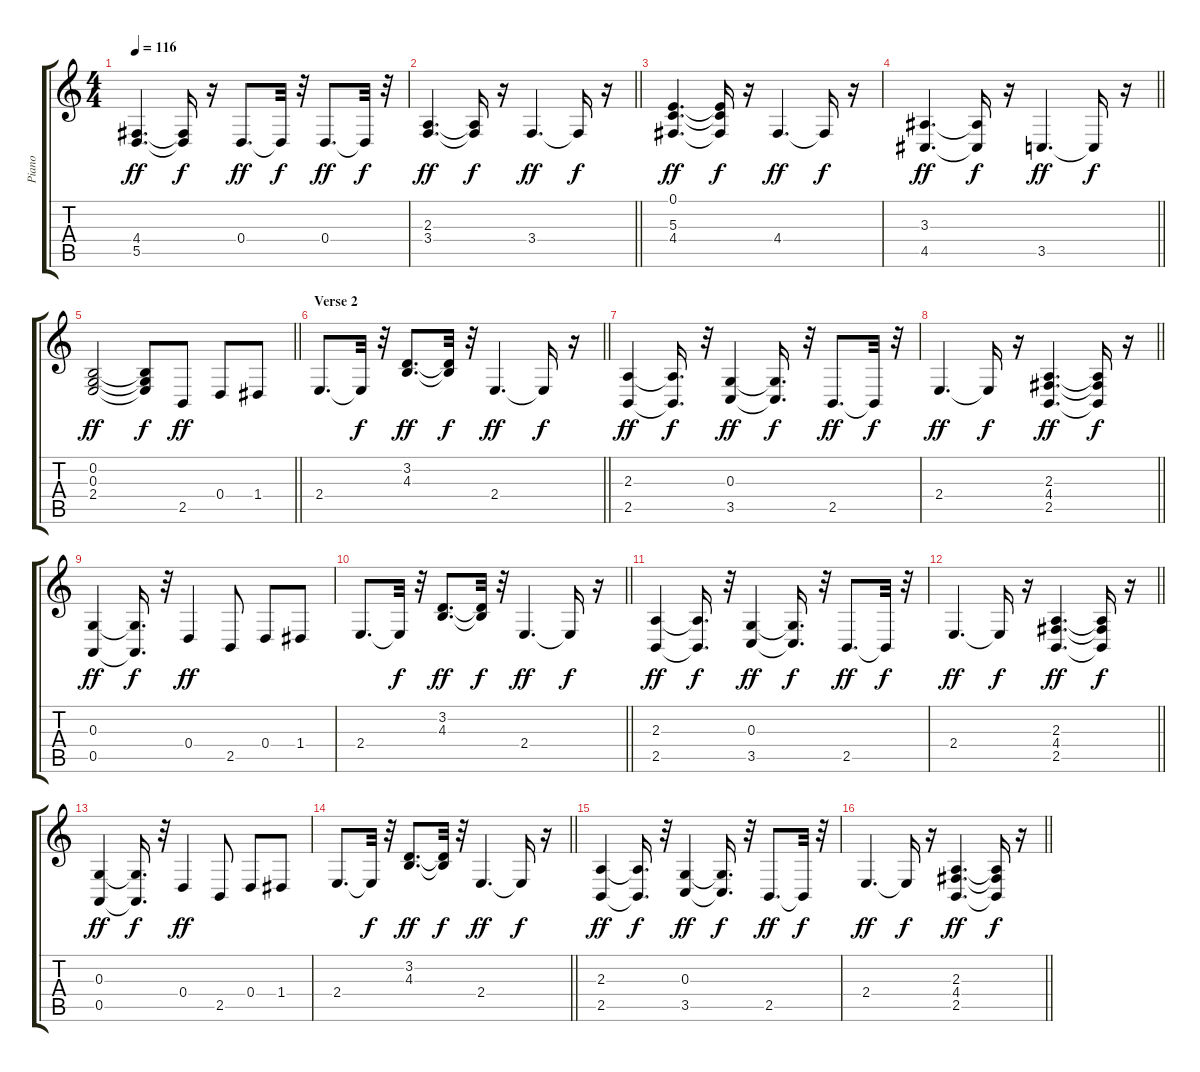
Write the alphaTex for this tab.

\track ("Piano" "Piano") {instrument acousticgrandpiano}
\staff {score tabs}
\tuning (E4 B3 G3 D3 A2 E2) {hide}
\ts (4 4)
\tempo 116
\clef g2
\ks c
(4.4 5.5).4{d dy ff} (4.4{t} 5.5{t}).16{dy f} r.16 0.4.8{d dy ff} 0.4{t}.32{dy f} r.32 0.4.8{d dy ff} 0.4{t}.32{dy f} r.32 |
\barLineRight lightlight
(2.3 3.4).4{d dy ff} (2.3{t} 3.4{t}).16{dy f} r.16 3.4.4{d dy ff} 3.4{t}.16{dy f} r.16 |
(0.1 5.3 4.4).4{d dy ff} (0.1{t} 5.3{t} 4.4{t}).16{dy f} r.16 4.4.4{d dy ff} 4.4{t}.16{dy f} r.16 |
\barLineRight lightlight
(3.3 4.5).4{d dy ff} (3.3{t} 4.5{t}).16{dy f} r.16 3.5.4{d dy ff} 3.5{t}.16{dy f} r.16 |
\barLineRight lightlight
(0.2 0.3 2.4).2{dy ff} (0.2{t} 0.3{t} 2.4{t}).8{dy f} 2.5.8{dy ff} 0.4.8 1.4.8 |
\section ("" "Verse 2")
\barLineRight lightlight
2.4.8{d} 2.4{t}.32{dy f} r.32 (3.2 4.3).8{d dy ff} (3.2{t} 4.3{t}).32{dy f} r.32 2.4.4{d dy ff} 2.4{t}.16{dy f} r.16 |
(2.3 2.5).4{dy ff} (2.3{t} 2.5{t}).16{d dy f} r.32 (0.3 3.5).4{dy ff} (0.3{t} 3.5{t}).16{d dy f} r.32 2.5.8{d dy ff} 2.5{t}.32{dy f} r.32 |
\barLineRight lightlight
2.4.4{d dy ff} 2.4{t}.16{dy f} r.16 (2.3 4.4 2.5).4{d dy ff} (2.3{t} 4.4{t} 2.5{t}).16{dy f} r.16 |
(0.3 0.5).4{dy ff} (0.3{t} 0.5{t}).16{d dy f} r.32 0.4.4{dy ff} 2.5.8 0.4.8 1.4.8 |
\barLineRight lightlight
2.4.8{d} 2.4{t}.32{dy f} r.32 (3.2 4.3).8{d dy ff} (3.2{t} 4.3{t}).32{dy f} r.32 2.4.4{d dy ff} 2.4{t}.16{dy f} r.16 |
(2.3 2.5).4{dy ff} (2.3{t} 2.5{t}).16{d dy f} r.32 (0.3 3.5).4{dy ff} (0.3{t} 3.5{t}).16{d dy f} r.32 2.5.8{d dy ff} 2.5{t}.32{dy f} r.32 |
\barLineRight lightlight
2.4.4{d dy ff} 2.4{t}.16{dy f} r.16 (2.3 4.4 2.5).4{d dy ff} (2.3{t} 4.4{t} 2.5{t}).16{dy f} r.16 |
(0.3 0.5).4{dy ff} (0.3{t} 0.5{t}).16{d dy f} r.32 0.4.4{dy ff} 2.5.8 0.4.8 1.4.8 |
\barLineRight lightlight
2.4.8{d} 2.4{t}.32{dy f} r.32 (3.2 4.3).8{d dy ff} (3.2{t} 4.3{t}).32{dy f} r.32 2.4.4{d dy ff} 2.4{t}.16{dy f} r.16 |
(2.3 2.5).4{dy ff} (2.3{t} 2.5{t}).16{d dy f} r.32 (0.3 3.5).4{dy ff} (0.3{t} 3.5{t}).16{d dy f} r.32 2.5.8{d dy ff} 2.5{t}.32{dy f} r.32 |
\barLineRight lightlight
2.4.4{d dy ff} 2.4{t}.16{dy f} r.16 (2.3 4.4 2.5).4{d dy ff} (2.3{t} 4.4{t} 2.5{t}).16{dy f} r.16
